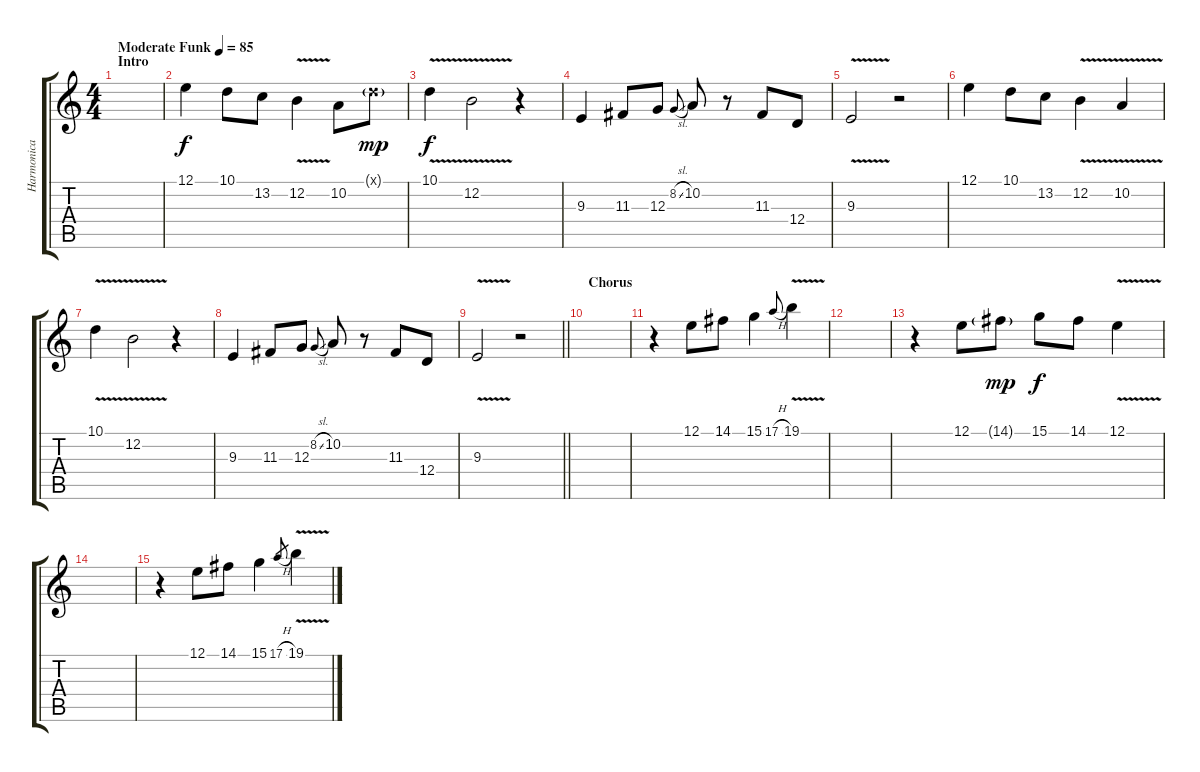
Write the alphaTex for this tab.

\track ("Harmonica" "Harmonica") {instrument harmonica}
\staff {score tabs}
\tuning (E4 B3 G3 D3 A2 E2) {hide}
\ts (4 4)
\section ("" "Intro")
\tempo (85 "Moderate Funk")
\clef g2
\ks c
|
12.1.4 10.1.8 13.2.8 12.2{v}.4 10.2.8 10.1{g x}.8{dy mp} |
10.1{v}.4{dy f} 12.2{v}.2 r.4 |
9.3.4 11.3.8 12.3.8 8.2{sl}.8{gr onbeat} 10.2.8 r.8 11.3.8 12.4.8 |
9.3{v}.2 r.2 |
12.1.4 10.1.8 13.2.8 12.2{v}.4 10.2{v}.4 |
10.1{v}.4 12.2{v}.2 r.4 |
9.3.4 11.3.8 12.3.8 8.2{sl}.8{gr onbeat} 10.2.8 r.8 11.3.8 12.4.8 |
\barLineRight lightlight
9.3{v}.2 r.2 |
\section ("" "Chorus")
|
r.4 12.1.8 14.1.8 15.1.4 17.1{h}.8{gr onbeat} 19.1{v}.4 |
|
r.4 12.1.8 14.1{g}.8{dy mp} 15.1.8{dy f} 14.1.8 12.1{v}.4 |
|
r.4 12.1.8 14.1.8 15.1.4 17.1{h}.8{gr} 19.1{v}.4
